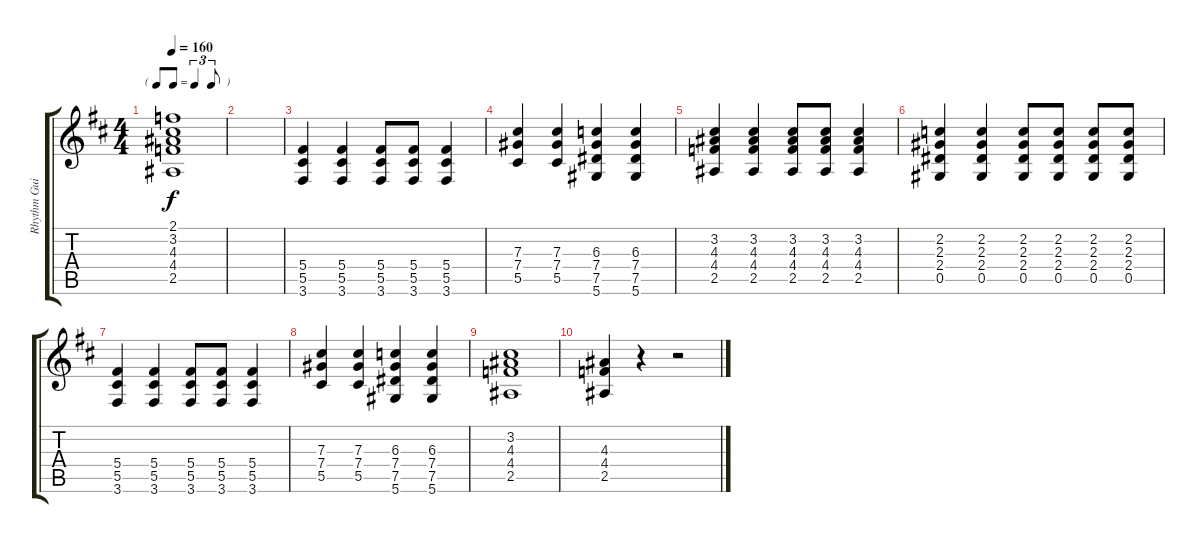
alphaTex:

\track ("Rhythm Guitar 2" "Rhythm Gui") {instrument overdrivenguitar}
\staff {score tabs}
\tuning (Eb4 Bb3 Gb3 Db3 Ab2 Eb2) {hide}
\ts (4 4)
\tf triplet8th
\tempo 160
\clef g2
\ks d
(2.1 3.2 4.3 4.4 2.5).1{dy f} |
|
(5.4 5.5 3.6).4 (5.4 5.5 3.6).4 (5.4 5.5 3.6).8 (5.4 5.5 3.6).8 (5.4 5.5 3.6).4 |
(7.3 7.4 5.5).4 (7.3 7.4 5.5).4 (6.3 7.4 7.5 5.6).4 (6.3 7.4 7.5 5.6).4 |
(3.2 4.3 4.4 2.5).4 (3.2 4.3 4.4 2.5).4 (3.2 4.3 4.4 2.5).8 (3.2 4.3 4.4 2.5).8 (3.2 4.3 4.4 2.5).4 |
(2.2 2.3 2.4 0.5).4 (2.2 2.3 2.4 0.5).4 (2.2 2.3 2.4 0.5).8 (2.2 2.3 2.4 0.5).8 (2.2 2.3 2.4 0.5).8 (2.2 2.3 2.4 0.5).8 |
(5.4 5.5 3.6).4 (5.4 5.5 3.6).4 (5.4 5.5 3.6).8 (5.4 5.5 3.6).8 (5.4 5.5 3.6).4 |
(7.3 7.4 5.5).4 (7.3 7.4 5.5).4 (6.3 7.4 7.5 5.6).4 (6.3 7.4 7.5 5.6).4 |
(3.2 4.3 4.4 2.5).1 |
(4.3 4.4 2.5).4 r.4 r.2
